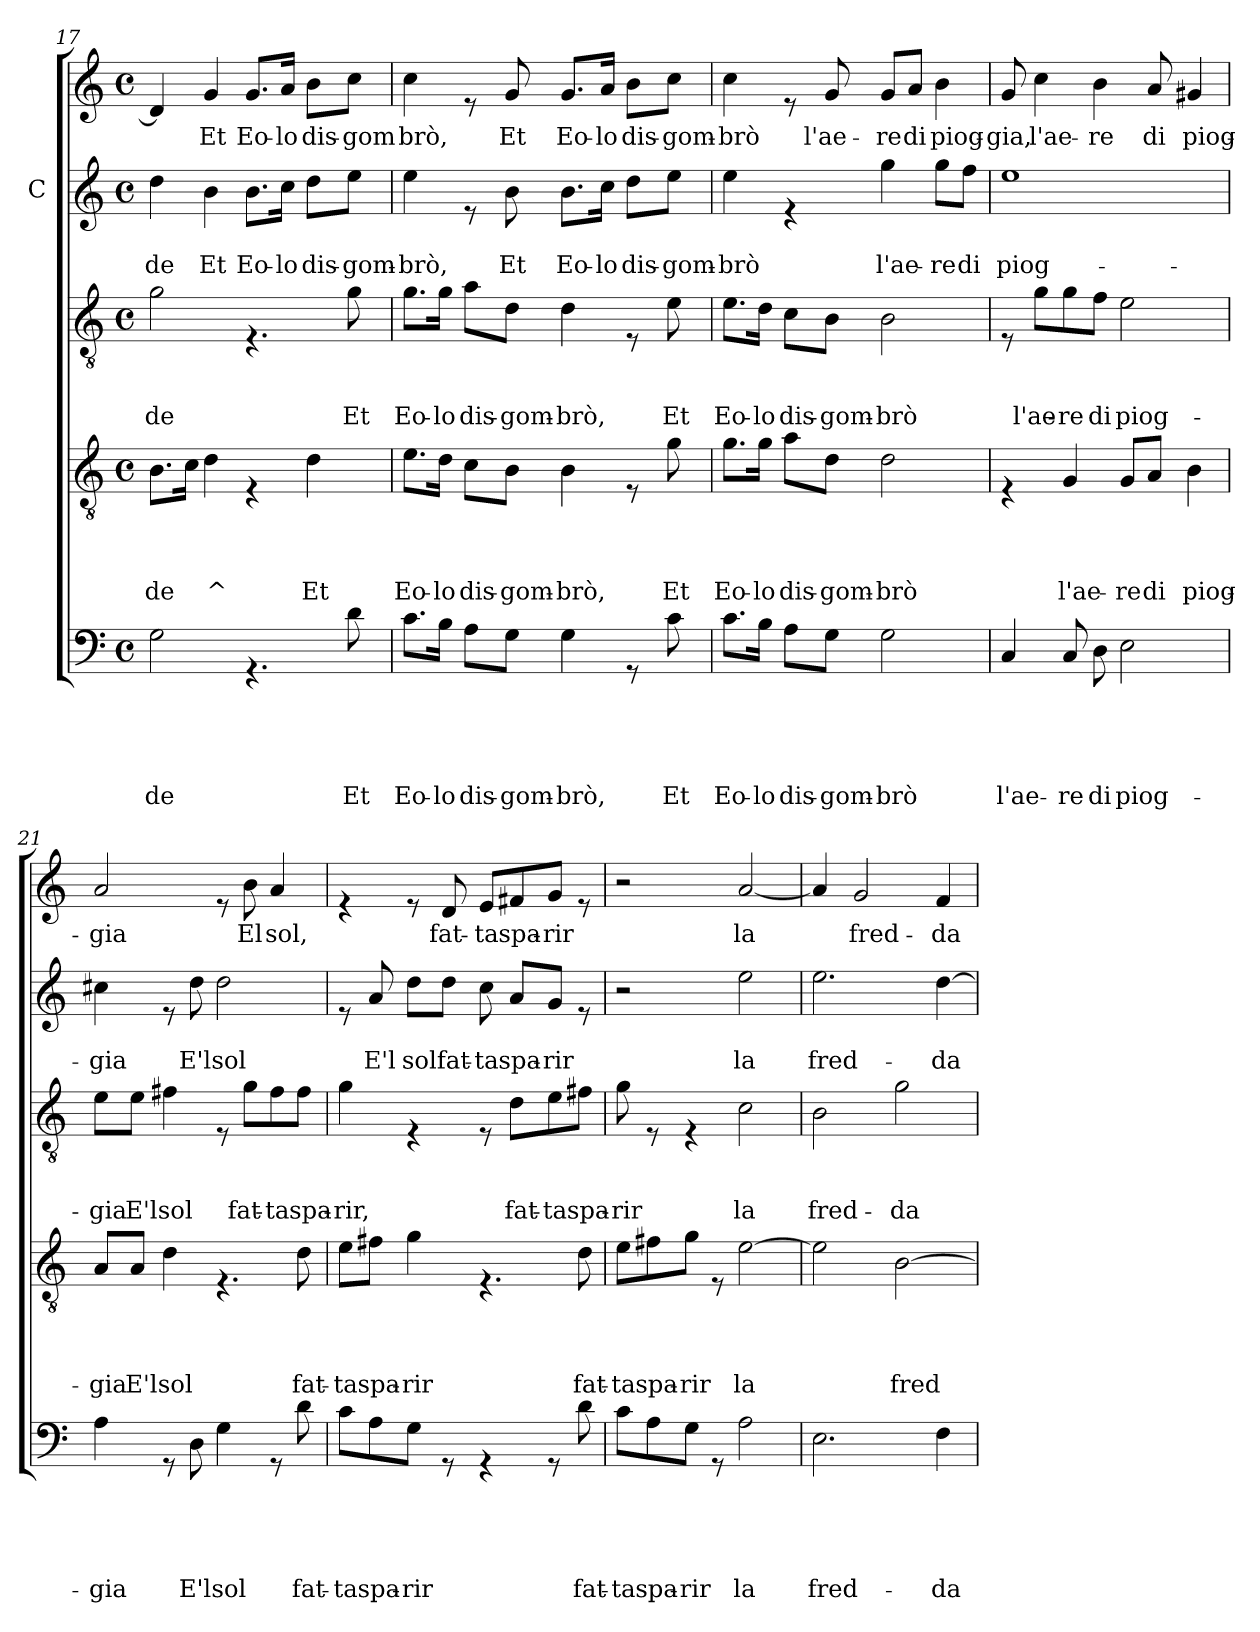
**kern	**text	**text	**text	**text	**text	**kern	**text	**text	**text	**text	**kern	**text	**text	**text	**kern	**text	**text	**kern	**text
*part5	*part5	*part5	*part5	*part5	*part5	*part4	*part4	*part4	*part4	*part4	*part3	*part3	*part3	*part3	*part2	*part2	*part2	*part1	*part1
*staff5	*staff5	*staff5	*staff5	*staff5	*staff5	*staff4	*staff4	*staff4	*staff4	*staff4	*staff3	*staff3	*staff3	*staff3	*staff2	*staff2	*staff2	*staff1	*staff1
*	*	*	*	*	*	*	*	*	*	*	*	*	*	*	*I"C	*	*	*	*
!!LO:LB:g=z
*clefF4	*	*	*	*	*	*clefGv2	*	*	*	*	*clefGv2	*	*	*	*clefG2	*	*	*clefG2	*
*k[]	*	*	*	*	*	*k[]	*	*	*	*	*k[]	*	*	*	*k[]	*	*	*k[]	*
*C:	*	*	*	*	*	*C:	*	*	*	*	*C:	*	*	*	*C:	*	*	*C:	*
*M4/4	*	*	*	*	*	*M4/4	*	*	*	*	*M4/4	*	*	*	*M4/4	*	*	*M4/4	*
*met(c)	*	*	*	*	*	*met(c)	*	*	*	*	*met(c)	*	*	*	*met(c)	*	*	*met(c)	*
=17	=17	=17	=17	=17	=17	=17	=17	=17	=17	=17	=17	=17	=17	=17	=17	=17	=17	=17	=17
!	!	!	!	!	!LO:LY:b	!	!	!	!	!LO:LY:b	!	!	!	!LO:LY:b	!	!	!LO:LY:b	!	!
2G\	.	.	.	.	-de	8.B\L	.	.	.	-de	2g\	.	.	de	4dd\	.	-de	4d/]	.
.	.	.	.	.	.	16c\Jk	.	.	.	.	.	.	.	.	.	.	.	.	.
!	!	!	!	!	!	!	!	!	!	!LO:LY:b	!	!	!	!	!	!	!LO:LY:b	!	!LO:LY:b
.	.	.	.	.	.	4d\	.	.	.	^	.	.	.	.	4b\	.	Et	4g/	Et
!	!	!	!	!	!	!	!	!	!	!	!	!	!	!	!	!	!LO:LY:b	!	!LO:LY:b
4.rGG	.	.	.	.	.	4rE	.	.	.	.	4.rE	.	.	.	8.b\L	.	Eo-	8.g/L	Eo-
!	!	!	!	!	!	!	!	!	!	!	!	!	!	!	!	!	!LO:LY:b	!	!LO:LY:b
.	.	.	.	.	.	.	.	.	.	.	.	.	.	.	16cc\Jk	.	-lo	16a/Jk	-lo
!	!	!	!	!	!	!	!	!	!	!LO:LY:b	!	!	!	!	!	!	!LO:LY:b	!	!LO:LY:b
.	.	.	.	.	.	4d\	.	.	.	Et	.	.	.	.	8dd\L	.	dis-	8b\L	dis-
!	!	!	!	!	!LO:LY:b	!	!	!	!	!	!	!	!	!LO:LY:b	!	!	!LO:LY:b	!	!LO:LY:b
8d\	.	.	.	.	Et	.	.	.	.	.	8g\	.	.	Et	8ee\J	.	-gom-	8cc\J	-gom
=18	=18	=18	=18	=18	=18	=18	=18	=18	=18	=18	=18	=18	=18	=18	=18	=18	=18	=18	=18
!	!	!	!	!	!LO:LY:b	!	!	!	!	!LO:LY:b	!	!	!	!LO:LY:b	!	!	!LO:LY:b	!	!LO:LY:b
8.c\L	.	.	.	.	Eo-	8.e\L	.	.	.	Eo-	8.g\L	.	.	Eo-	4ee\	.	-brò,	4cc\	brò,
!	!	!	!	!	!LO:LY:b	!	!	!	!	!LO:LY:b	!	!	!	!LO:LY:b	!	!	!	!	!
16B\Jk	.	.	.	.	-lo	16d\Jk	.	.	.	-lo	16g\Jk	.	.	-lo	.	.	.	.	.
!	!	!	!	!	!LO:LY:b	!	!	!	!	!LO:LY:b	!	!	!	!LO:LY:b	!	!	!	!	!
8A\L	.	.	.	.	dis-	8c\L	.	.	.	dis-	8a\L	.	.	dis-	8re	.	.	8re	.
!	!	!	!	!	!LO:LY:b	!	!	!	!	!LO:LY:b	!	!	!	!LO:LY:b	!	!	!LO:LY:b	!	!LO:LY:b
8G\J	.	.	.	.	-gom-	8B\J	.	.	.	-gom-	8d\J	.	.	-gom-	8b\	.	Et	8g/	Et
!	!	!	!	!	!LO:LY:b	!	!	!	!	!LO:LY:b	!	!	!	!LO:LY:b	!	!	!LO:LY:b	!	!LO:LY:b
4G\	.	.	.	.	-brò,	4B\	.	.	.	-brò,	4d\	.	.	-brò,	8.b\L	.	Eo-	8.g/L	Eo-
!	!	!	!	!	!	!	!	!	!	!	!	!	!	!	!	!	!LO:LY:b	!	!LO:LY:b
.	.	.	.	.	.	.	.	.	.	.	.	.	.	.	16cc\Jk	.	-lo	16a/Jk	-lo
!	!	!	!	!	!	!	!	!	!	!	!	!	!	!	!	!	!LO:LY:b	!	!LO:LY:b
8rGG	.	.	.	.	.	8rE	.	.	.	.	8rE	.	.	.	8dd\L	.	dis-	8b\L	dis-
!	!	!	!	!	!LO:LY:b	!	!	!	!	!LO:LY:b	!	!	!	!LO:LY:b	!	!	!LO:LY:b	!	!LO:LY:b
8c\	.	.	.	.	Et	8g\	.	.	.	Et	8e\	.	.	Et	8ee\J	.	-gom-	8cc\J	-gom-
=19	=19	=19	=19	=19	=19	=19	=19	=19	=19	=19	=19	=19	=19	=19	=19	=19	=19	=19	=19
!	!	!	!	!	!LO:LY:b	!	!	!	!	!LO:LY:b	!	!	!	!LO:LY:b	!	!	!LO:LY:b	!	!LO:LY:b
8.c\L	.	.	.	.	Eo-	8.g\L	.	.	.	Eo-	8.e\L	.	.	Eo-	4ee\	.	-brò	4cc\	-brò
!	!	!	!	!	!LO:LY:b	!	!	!	!	!LO:LY:b	!	!	!	!LO:LY:b	!	!	!	!	!
16B\Jk	.	.	.	.	-lo	16g\Jk	.	.	.	-lo	16d\Jk	.	.	-lo	.	.	.	.	.
!	!	!	!	!	!LO:LY:b	!	!	!	!	!LO:LY:b	!	!	!	!LO:LY:b	!	!	!	!	!
8A\L	.	.	.	.	dis-	8a\L	.	.	.	dis-	8c\L	.	.	dis-	4re	.	.	8re	.
!	!	!	!	!	!LO:LY:b	!	!	!	!	!LO:LY:b	!	!	!	!LO:LY:b	!	!	!	!	!LO:LY:b
8G\J	.	.	.	.	-gom-	8d\J	.	.	.	-gom-	8B\J	.	.	-gom-	.	.	.	8g/	l'ae-
!	!	!	!	!	!LO:LY:b	!	!	!	!	!LO:LY:b	!	!	!	!LO:LY:b	!	!	!LO:LY:b	!	!LO:LY:b
2G\	.	.	.	.	-brò	2d\	.	.	.	-brò	2B\	.	.	-brò	4gg\	.	l'ae-	8g/L	-re
!	!	!	!	!	!	!	!	!	!	!	!	!	!	!	!	!	!	!	!LO:LY:b
.	.	.	.	.	.	.	.	.	.	.	.	.	.	.	.	.	.	8a/J	di
!	!	!	!	!	!	!	!	!	!	!	!	!	!	!	!	!	!LO:LY:b	!	!LO:LY:b
.	.	.	.	.	.	.	.	.	.	.	.	.	.	.	8gg\L	.	-re	4b\	piog-
!	!	!	!	!	!	!	!	!	!	!	!	!	!	!	!	!	!LO:LY:b	!	!
.	.	.	.	.	.	.	.	.	.	.	.	.	.	.	8ff\J	.	di	.	.
!!LO:LB:g=z
=20	=20	=20	=20	=20	=20	=20	=20	=20	=20	=20	=20	=20	=20	=20	=20	=20	=20	=20	=20
!	!	!	!	!	!LO:LY:b	!	!	!	!	!	!	!	!	!	!	!	!LO:LY:b	!	!LO:LY:b
4C/	.	.	.	.	l'ae-	4rE	.	.	.	.	8rE	.	.	.	1ee	.	piog-	8g/	-gia,
!	!	!	!	!	!	!	!	!	!	!	!	!	!	!LO:LY:b	!	!	!	!	!LO:LY:b
.	.	.	.	.	.	.	.	.	.	.	8g\L	.	.	l'ae-	.	.	.	4cc\	l'ae-
!	!	!	!	!	!LO:LY:b	!	!	!	!	!LO:LY:b	!	!	!	!LO:LY:b	!	!	!	!	!
8C/	.	.	.	.	-re	4G/	.	.	.	l'ae-	8g\	.	.	-re	.	.	.	.	.
!	!	!	!	!	!LO:LY:b	!	!	!	!	!	!	!	!	!LO:LY:b	!	!	!	!	!LO:LY:b
8D\	.	.	.	.	di	.	.	.	.	.	8f\J	.	.	di	.	.	.	4b\	-re
!	!	!	!	!	!LO:LY:b	!	!	!	!	!LO:LY:b	!	!	!	!LO:LY:b	!	!	!	!	!
2E\	.	.	.	.	piog-	8G/L	.	.	.	-re	2e\	.	.	piog-	.	.	.	.	.
!	!	!	!	!	!	!	!	!	!	!LO:LY:b	!	!	!	!	!	!	!	!	!LO:LY:b
.	.	.	.	.	.	8A/J	.	.	.	di	.	.	.	.	.	.	.	8a/	di
!	!	!	!	!	!	!	!	!	!	!LO:LY:b	!	!	!	!	!	!	!	!	!LO:LY:b
.	.	.	.	.	.	4B\	.	.	.	piog-	.	.	.	.	.	.	.	4g#X/	piog-
=21	=21	=21	=21	=21	=21	=21	=21	=21	=21	=21	=21	=21	=21	=21	=21	=21	=21	=21	=21
!	!	!	!	!	!LO:LY:b	!	!	!	!	!LO:LY:b	!	!	!	!LO:LY:b	!	!	!LO:LY:b	!	!LO:LY:b
4A\	.	.	.	.	-gia	8A/L	.	.	.	-gia	8e\L	.	.	-gia	4cc#X\	.	-gia	2a/	-gia
!	!	!	!	!	!	!	!	!	!	!LO:LY:b	!	!	!	!LO:LY:b	!	!	!	!	!
.	.	.	.	.	.	8A/J	.	.	.	E'l	8e\J	.	.	E'l	.	.	.	.	.
!	!	!	!	!	!	!	!	!	!	!LO:LY:b	!	!	!	!LO:LY:b	!	!	!	!	!
8rGG	.	.	.	.	.	4d\	.	.	.	sol	4f#X\	.	.	sol	8re	.	.	.	.
!	!	!	!	!	!LO:LY:b	!	!	!	!	!	!	!	!	!	!	!	!LO:LY:b	!	!
8D\	.	.	.	.	E'l	.	.	.	.	.	.	.	.	.	8dd\	.	E'l	.	.
!	!	!	!	!	!LO:LY:b	!	!	!	!	!	!	!	!	!	!	!	!LO:LY:b	!	!
4G\	.	.	.	.	sol	4.rE	.	.	.	.	8rE	.	.	.	2dd\	.	sol	8re	.
!	!	!	!	!	!	!	!	!	!	!	!	!	!	!LO:LY:b	!	!	!	!	!LO:LY:b
.	.	.	.	.	.	.	.	.	.	.	8g\L	.	.	fat-	.	.	.	8b\	El
!	!	!	!	!	!	!	!	!	!	!	!	!	!	!LO:LY:b	!	!	!	!	!LO:LY:b
8rGG	.	.	.	.	.	.	.	.	.	.	8f#\	.	.	-ta	.	.	.	4a/	sol,
!	!	!	!	!	!LO:LY:b	!	!	!	!	!LO:LY:b	!	!	!	!LO:LY:b	!	!	!	!	!
8d\	.	.	.	.	fat-	8d\	.	.	.	fat-	8f#\J	.	.	spa-	.	.	.	.	.
=22	=22	=22	=22	=22	=22	=22	=22	=22	=22	=22	=22	=22	=22	=22	=22	=22	=22	=22	=22
!	!	!	!	!	!LO:LY:b	!	!	!	!	!LO:LY:b	!	!	!	!LO:LY:b	!	!	!	!	!
*	*	*	*	*	*	*	*	*	*	*	*	*	*	*	*^	*	*	*	*
8c\L	.	.	.	.	-ta	8e\L	.	.	.	-ta	4g\	.	.	-rir,	8re	4ryy	.	.	4re	.
!	!	!	!	!	!LO:LY:b	!	!	!	!	!LO:LY:b	!	!	!	!	!	!	!	!LO:LY:b	!	!
8A\	.	.	.	.	spa-	8f#X\J	.	.	.	spa-	.	.	.	.	8a/	.	.	E'l	.	.
!	!	!	!	!	!LO:LY:b	!	!	!	!	!LO:LY:b	!	!	!	!	!	!	!	!LO:LY:b	!	!
8G\J	.	.	.	.	-rir	4g\	.	.	.	-rir	4rE	.	.	.	4.ryy	8dd\L	.	sol	8re	.
!	!	!	!	!	!	!	!	!	!	!	!	!	!	!	!	!	!	!LO:LY:b	!	!LO:LY:b
8rGG	.	.	.	.	.	.	.	.	.	.	.	.	.	.	.	8dd\J	.	fat-	8d/	fat-
!	!	!	!	!	!	!	!	!	!	!	!	!	!	!	!	!	!	!LO:LY:b	!	!LO:LY:b
4rGG	.	.	.	.	.	4.rE	.	.	.	.	8rE	.	.	.	.	8cc\	.	-ta	8e/L	-ta
!	!	!	!	!	!	!	!	!	!	!	!	!	!	!LO:LY:b	!	!	!	!LO:LY:b	!	!LO:LY:b
.	.	.	.	.	.	.	.	.	.	.	8d\L	.	.	fat-	8a/L	4ryy	.	spa-	8f#X/	spa-
!	!	!	!	!	!	!	!	!	!	!	!	!	!	!LO:LY:b	!	!	!	!LO:LY:b	!	!LO:LY:b
8rGG	.	.	.	.	.	.	.	.	.	.	8e\	.	.	-ta	8g/J	.	.	-rir	8g/J	-rir
!	!	!	!	!	!LO:LY:b	!	!	!	!	!LO:LY:b	!	!	!	!LO:LY:b	!	!	!	!	!	!
8d\	.	.	.	.	fat-	8d\	.	.	.	fat-	8f#X\J	.	.	spa-	8ryy	8re	.	.	8re	.
!!LO:PB:g=z
=23	=23	=23	=23	=23	=23	=23	=23	=23	=23	=23	=23	=23	=23	=23	=23	=23	=23	=23	=23	=23
!	!	!	!	!	!LO:LY:b	!	!	!	!	!LO:LY:b	!	!	!	!LO:LY:b	!	!	!	!	!	!
*	*	*	*	*	*	*	*	*	*	*	*	*	*	*	*v	*v	*	*	*	*
8c\L	.	.	.	.	-ta	8e\L	.	.	.	-ta	8g\	.	.	-rir	2r	.	.	2r	.
!	!	!	!	!	!LO:LY:b	!	!	!	!	!LO:LY:b	!	!	!	!	!	!	!	!	!
8A\	.	.	.	.	spa-	8f#X\	.	.	.	spa-	8rE	.	.	.	.	.	.	.	.
!	!	!	!	!	!LO:LY:b	!	!	!	!	!LO:LY:b	!	!	!	!	!	!	!	!	!
8G\J	.	.	.	.	-rir	8g\J	.	.	.	-rir	4rE	.	.	.	.	.	.	.	.
8rGG	.	.	.	.	.	8rE	.	.	.	.	.	.	.	.	.	.	.	.	.
!	!	!	!	!	!LO:LY:b	!	!	!	!	!LO:LY:b	!	!	!	!LO:LY:b	!	!	!LO:LY:b	!	!LO:LY:b
2A\	.	.	.	.	la	[>2e\	.	.	.	la	2c\	.	.	la	2ee\	.	la	[<2a/	la
=24	=24	=24	=24	=24	=24	=24	=24	=24	=24	=24	=24	=24	=24	=24	=24	=24	=24	=24	=24
!	!	!	!	!	!LO:LY:b	!	!	!	!	!	!	!	!	!LO:LY:b	!	!	!LO:LY:b	!	!
2.E\	.	.	.	.	fred-	2e\]	.	.	.	.	2B\	.	.	fred-	2.ee\	.	fred-	4a/]	.
!	!	!	!	!	!	!	!	!	!	!	!	!	!	!	!	!	!	!	!LO:LY:b
.	.	.	.	.	.	.	.	.	.	.	.	.	.	.	.	.	.	2g/	fred-
!	!	!	!	!	!	!	!	!	!	!LO:LY:b	!	!	!	!LO:LY:b	!	!	!	!	!
.	.	.	.	.	.	[>2B\	.	.	.	fred-	2g\	.	.	-da	.	.	.	.	.
!	!	!	!	!	!LO:LY:b	!	!	!	!	!	!	!	!	!	!	!	!LO:LY:b	!	!LO:LY:b
4F\	.	.	.	.	-da	.	.	.	.	.	.	.	.	.	[>4dd\	.	-da	4f/	-da
=	=	=	=	=	=	=	=	=	=	=	=	=	=	=	=	=	=	=	=
*-	*-	*-	*-	*-	*-	*-	*-	*-	*-	*-	*-	*-	*-	*-	*-	*-	*-	*-	*-
